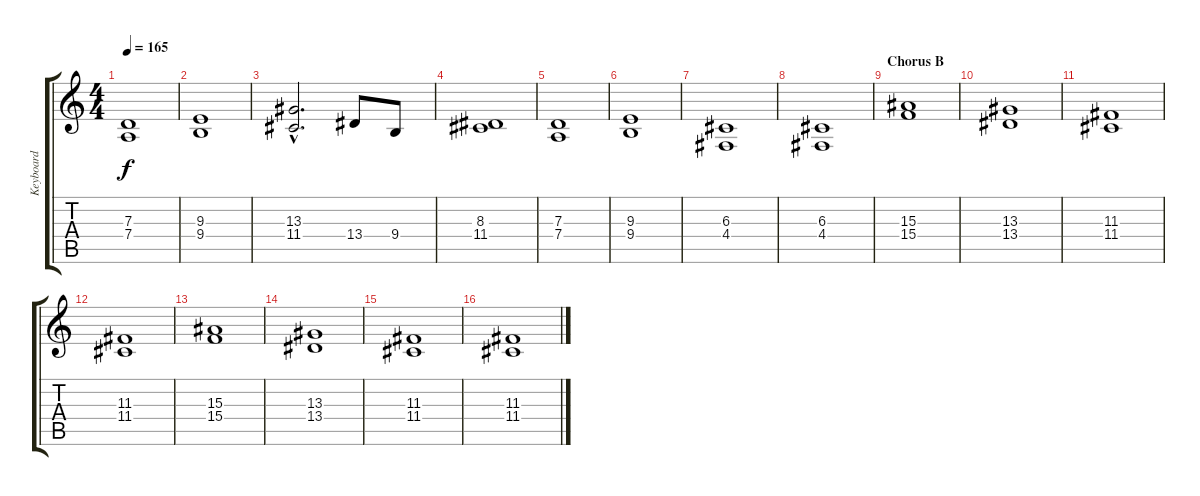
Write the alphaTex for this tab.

\track ("Keyboard" "Keyboard") {instrument stringensemble2}
\staff {score tabs}
\tuning (E4 B3 G3 D3 A2 E2) {hide}
\ts (4 4)
\tempo 165
\clef g2
\ks c
(7.3 7.4).1{dy f} |
(9.3 9.4).1 |
(13.3{hac} 11.4{hac}).2{d} 13.4.8 9.4.8 |
(8.3 11.4).1 |
(7.3 7.4).1 |
(9.3 9.4).1 |
(6.3 4.4).1 |
(6.3 4.4).1 |
\section ("" "Chorus B")
(15.3 15.4).1 |
(13.3 13.4).1 |
(11.3 11.4).1 |
(11.3 11.4).1 |
(15.3 15.4).1 |
(13.3 13.4).1 |
(11.3 11.4).1 |
(11.3 11.4).1
